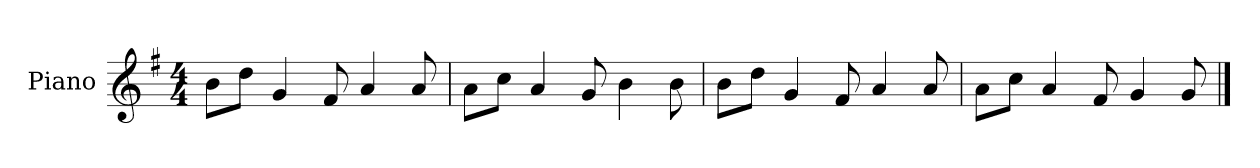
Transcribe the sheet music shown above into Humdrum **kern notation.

**kern
*part1
*staff1
*I"Piano
*I'P-no
*clefG2
*k[f#]
*M4/4
*MM90
=1
8b\L
8dd\J
4g/
8f#/
4a/
8a/
=2
8a\L
8cc\J
4a/
8g/
4b\
8b\
=3
8b\L
8dd\J
4g/
8f#/
4a/
8a/
=4
8a\L
8cc\J
4a/
8f#/
4g/
8g/
==
*-
